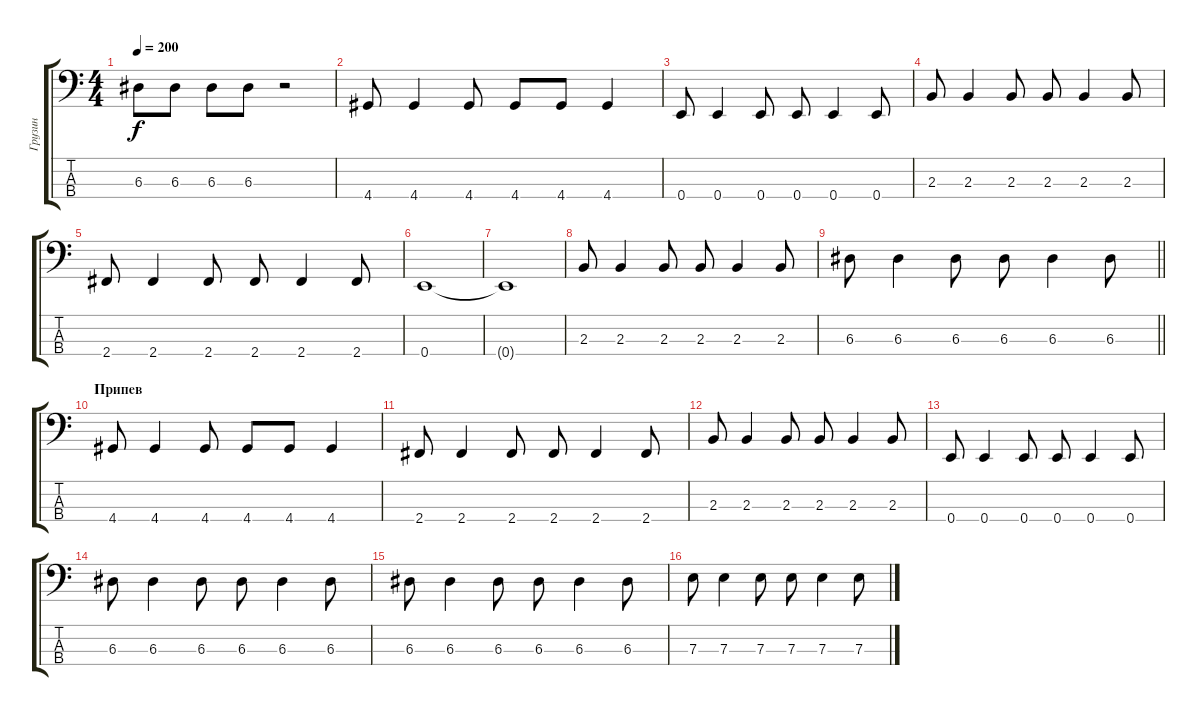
\track ("Грузин" "Грузин") {instrument electricbassfinger}
\staff {score tabs}
\tuning (G2 D2 A1 E1) {hide}
\ts (4 4)
\tempo 200
\clef f4
\ks c
6.3.8{dy f} 6.3.8 6.3.8 6.3.8 r.2 |
4.4.8 4.4.4 4.4.8 4.4.8 4.4.8 4.4.4 |
0.4.8 0.4.4 0.4.8 0.4.8 0.4.4 0.4.8 |
2.3.8 2.3.4 2.3.8 2.3.8 2.3.4 2.3.8 |
2.4.8 2.4.4 2.4.8 2.4.8 2.4.4 2.4.8 |
0.4.1 |
0.4{t}.1 |
2.3.8 2.3.4 2.3.8 2.3.8 2.3.4 2.3.8 |
\barLineRight lightlight
6.3.8 6.3.4 6.3.8 6.3.8 6.3.4 6.3.8 |
\section ("" "Припев")
4.4.8 4.4.4 4.4.8 4.4.8 4.4.8 4.4.4 |
2.4.8 2.4.4 2.4.8 2.4.8 2.4.4 2.4.8 |
2.3.8 2.3.4 2.3.8 2.3.8 2.3.4 2.3.8 |
0.4.8 0.4.4 0.4.8 0.4.8 0.4.4 0.4.8 |
6.3.8 6.3.4 6.3.8 6.3.8 6.3.4 6.3.8 |
6.3.8 6.3.4 6.3.8 6.3.8 6.3.4 6.3.8 |
7.3.8 7.3.4 7.3.8 7.3.8 7.3.4 7.3.8
